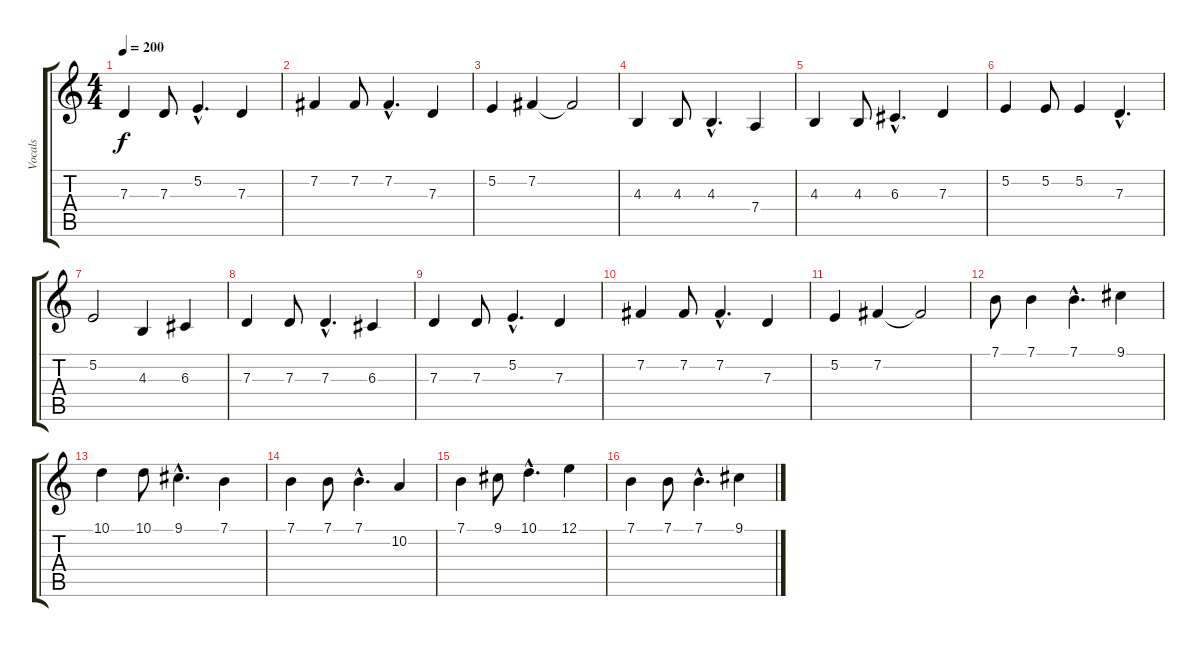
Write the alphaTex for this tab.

\track ("Vocals" "Vocals") {instrument lead2sawtooth}
\staff {score tabs}
\tuning (E4 B3 G3 D3 A2 E2) {hide}
\ts (4 4)
\tempo 200
\clef g2
\ks c
7.3.4{dy f} 7.3.8 5.2{hac}.4{d} 7.3.4 |
7.2.4 7.2.8 7.2{hac}.4{d} 7.3.4 |
5.2.4 7.2.4 7.2{t}.2 |
\section ("" "")
4.3.4 4.3.8 4.3{hac}.4{d} 7.4.4 |
4.3.4 4.3.8 6.3{hac}.4{d} 7.3.4 |
5.2.4 5.2.8 5.2.4 7.3{hac}.4{d} |
5.2.2 4.3.4 6.3.4 |
7.3.4 7.3.8 7.3{hac}.4{d} 6.3.4 |
7.3.4 7.3.8 5.2{hac}.4{d} 7.3.4 |
7.2.4 7.2.8 7.2{hac}.4{d} 7.3.4 |
5.2.4 7.2.4 7.2{t}.2 |
\section ("" "")
7.1.8 7.1.4 7.1{hac}.4{d} 9.1.4 |
10.1.4 10.1.8 9.1{hac}.4{d} 7.1.4 |
7.1.4 7.1.8 7.1{hac}.4{d} 10.2.4 |
7.1.4 9.1.8 10.1{hac}.4{d} 12.1.4 |
7.1.4 7.1.8 7.1{hac}.4{d} 9.1.4
